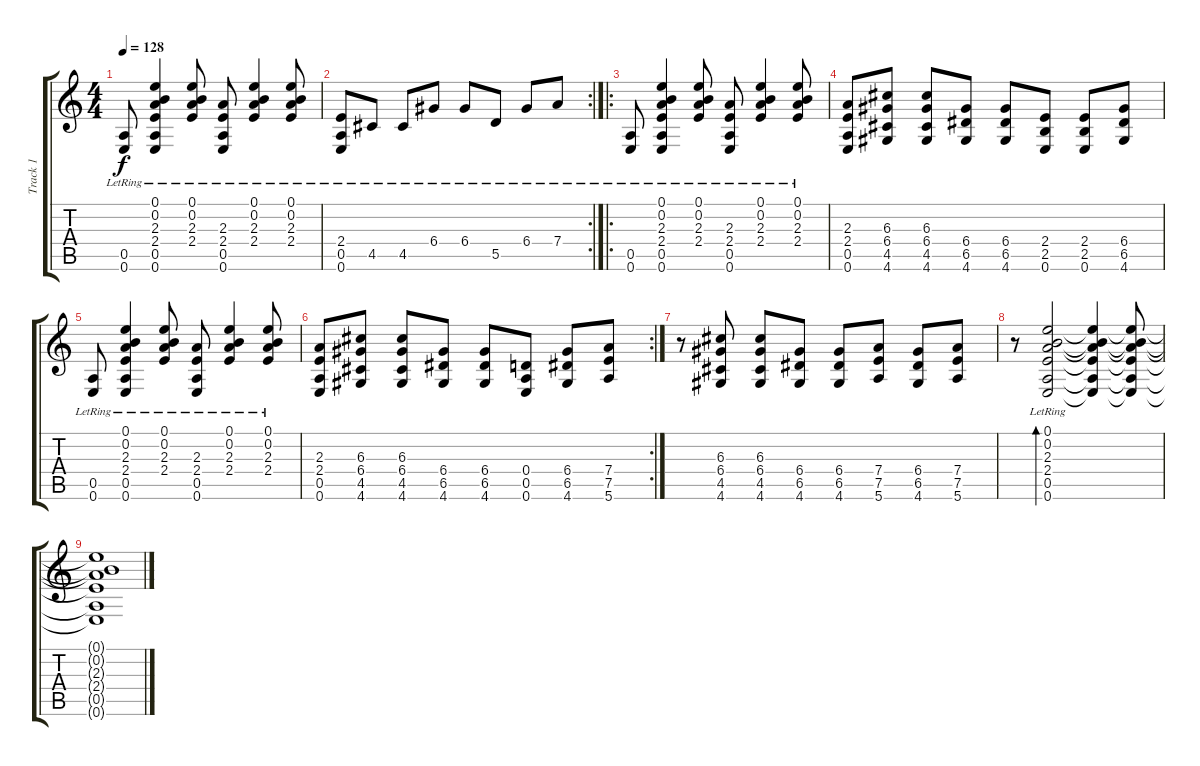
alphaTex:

\track ("Track 1" "Track 1") {instrument acousticguitarsteel}
\staff {score tabs}
\tuning (E4 B3 G3 D3 A2 E2) {hide}
\ts (4 4)
\tempo 128
\clef g2
\ks c
(0.5{lr} 0.6{lr}).8{dy f} (0.1{lr} 0.2{lr} 2.3{lr} 2.4{lr} 0.5{lr} 0.6{lr}).4 (0.1{lr} 0.2{lr} 2.3{lr} 2.4{lr}).8 (2.3{lr} 2.4{lr} 0.5{lr} 0.6{lr}).8 (0.1{lr} 0.2{lr} 2.3{lr} 2.4{lr}).4 (0.1{lr} 0.2{lr} 2.3{lr} 2.4{lr}).8 |
\rc 2
(2.4{lr} 0.5{lr} 0.6{lr}).8 4.5{lr}.8 4.5{lr}.8 6.4{lr}.8 6.4{lr}.8 5.5{lr}.8 6.4{lr}.8 7.4{lr}.8 |
\ro
(0.5{lr} 0.6{lr}).8 (0.1{lr} 0.2{lr} 2.3{lr} 2.4{lr} 0.5{lr} 0.6{lr}).4 (0.1{lr} 0.2{lr} 2.3{lr} 2.4{lr}).8 (2.3{lr} 2.4{lr} 0.5{lr} 0.6{lr}).8 (0.1{lr} 0.2{lr} 2.3{lr} 2.4{lr}).4 (0.1{lr} 0.2{lr} 2.3{lr} 2.4{lr}).8 |
(2.3 2.4 0.5 0.6).8 (6.3 6.4 4.5 4.6).8 (6.3 6.4 4.5 4.6).8 (6.4 6.5 4.6).8 (6.4 6.5 4.6).8 (2.4 2.5 0.6).8 (2.4 2.5 0.6).8 (6.4 6.5 4.6).8 |
(0.5{lr} 0.6{lr}).8 (0.1{lr} 0.2{lr} 2.3{lr} 2.4{lr} 0.5{lr} 0.6{lr}).4 (0.1{lr} 0.2{lr} 2.3{lr} 2.4{lr}).8 (2.3{lr} 2.4{lr} 0.5{lr} 0.6{lr}).8 (0.1{lr} 0.2{lr} 2.3{lr} 2.4{lr}).4 (0.1{lr} 0.2{lr} 2.3{lr} 2.4{lr}).8 |
\rc 2
(2.3 2.4 0.5 0.6).8 (6.3 6.4 4.5 4.6).8 (6.3 6.4 4.5 4.6).8 (6.4 6.5 4.6).8 (6.4 6.5 4.6).8 (0.4 0.5 0.6).8 (6.4 6.5 4.6).8 (7.4 7.5 5.6).8 |
r.8 (6.3 6.4 4.5 4.6).8 (6.3 6.4 4.5 4.6).8 (6.4 6.5 4.6).8 (6.4 6.5 4.6).8 (7.4 7.5 5.6).8 (6.4 6.5 4.6).8 (7.4 7.5 5.6).8 |
r.8 (0.1{lr} 0.2{lr} 2.3{lr} 2.4{lr} 0.5{lr} 0.6{lr}).2{bd 480} (0.1{t} 0.2{t} 2.3{t} 2.4{t} 0.5{t} 0.6{t}).4 (0.1{t} 0.2{t} 2.3{t} 2.4{t} 0.5{t} 0.6{t}).8 |
(0.1{t} 0.2{t} 2.3{t} 2.4{t} 0.5{t} 0.6{t}).1
